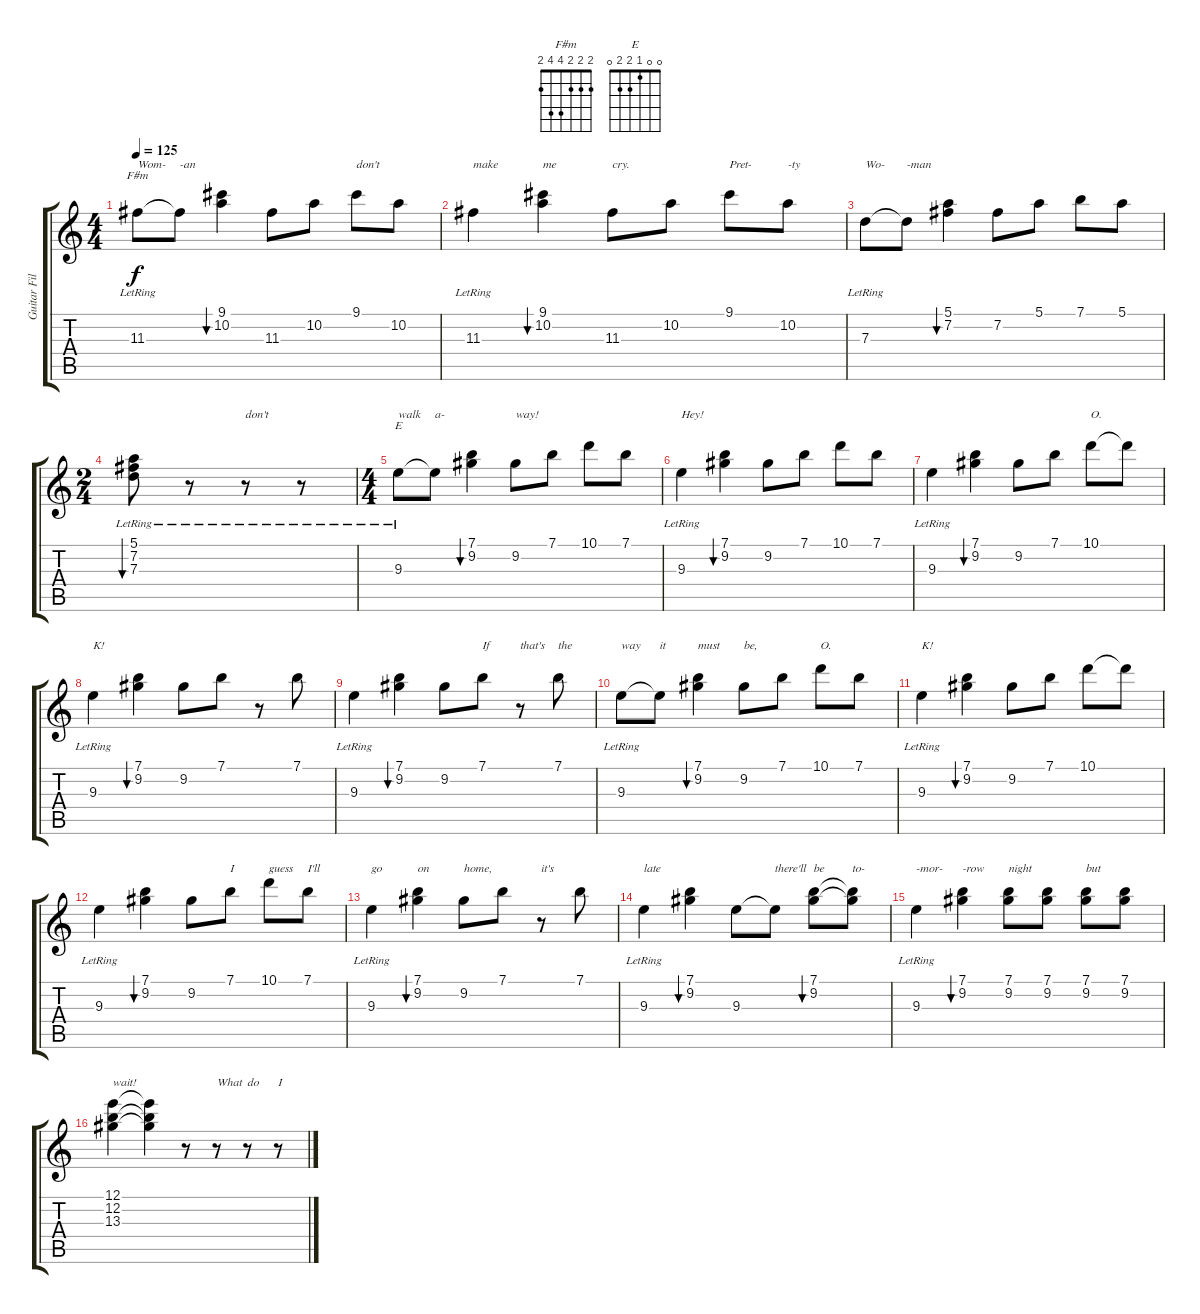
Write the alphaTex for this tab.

\track ("Guitar Fills" "Guitar Fil") {instrument electricguitarjazz}
\staff {score tabs}
\tuning (E4 B3 G3 D3 A2 E2) {hide}
\chord ("F#m" 2 2 2 4 4 2)
\chord ("E" 0 0 1 2 2 0)
\ts (4 4)
\tempo 125
\clef g2
\ks c
11.3{lr}.8{ch "F#m" txt "Wom-" dy f} 11.3{t}.8{txt "-an"} (9.1 10.2).4{bu 120} 11.3.8 10.2.8 9.1.8{txt "don't"} 10.2.8 |
11.3{lr}.4{txt "make"} (9.1 10.2).4{bu 120 txt "me"} 11.3.8{txt "cry."} 10.2.8 9.1.8{txt "Pret-"} 10.2.8{txt "-ty"} |
7.3{lr}.8{txt "Wo-"} 7.3{t}.8{txt "-man"} (5.1 7.2).4{bu 120} 7.2.8 5.1.8 7.1.8 5.1.8 |
\ts (2 4)
(5.1{lr} 7.2{lr} 7.3).8{bu 120} r.8 r.8{txt "don't"} r.8 |
\ts (4 4)
9.3{lr}.8{ch "E" txt "walk"} 9.3{t}.8{txt "a-"} (7.1 9.2).4{bu 120} 9.2.8{txt "way!"} 7.1.8 10.1.8 7.1.8 |
9.3{lr}.4{txt "Hey!"} (7.1 9.2).4{bu 120} 9.2.8 7.1.8 10.1.8 7.1.8 |
9.3{lr}.4 (7.1 9.2).4{bu 120} 9.2.8 7.1.8 10.1.8{txt "O."} 10.1{t}.8 |
9.3{lr}.4{txt "K!"} (7.1 9.2).4{bu 120} 9.2.8 7.1.8 r.8 7.1.8 |
9.3{lr}.4 (7.1 9.2).4{bu 120} 9.2.8 7.1.8{txt "If"} r.8{txt "that's"} 7.1.8{txt "the"} |
9.3{lr}.8{txt "way"} 9.3{t}.8{txt "it"} (7.1 9.2).4{bu 120 txt "must"} 9.2.8{txt "be,"} 7.1.8 10.1.8{txt "O."} 7.1.8 |
9.3{lr}.4{txt "K!"} (7.1 9.2).4{bu 120} 9.2.8 7.1.8 10.1.8 10.1{t}.8 |
9.3{lr}.4 (7.1 9.2).4{bu 120} 9.2.8 7.1.8{txt "I"} 10.1.8{txt "guess"} 7.1.8{txt "I'll"} |
9.3{lr}.4{txt "go"} (7.1 9.2).4{bu 120 txt "on"} 9.2.8{txt "home,"} 7.1.8 r.8{txt "it's"} 7.1.8 |
9.3{lr}.4{txt "late"} (7.1 9.2).4{bu 120} 9.3.8 9.3{t}.8{txt "there'll"} (7.1 9.2).8{bu 120 txt "be"} (7.1{t} 9.2{t}).8{txt "to-"} |
9.3{lr}.4{txt "-mor-"} (7.1 9.2).4{bu 120 txt "-row"} (7.1 9.2).8{txt "night"} (7.1 9.2).8 (7.1 9.2).8{txt "but"} (7.1 9.2).8 |
(12.1 12.2 13.3).4{txt "wait!"} (12.1{t} 12.2{t} 13.3{t}).4 r.8 r.8{txt "What"} r.8{txt "do"} r.8{txt "I"}
